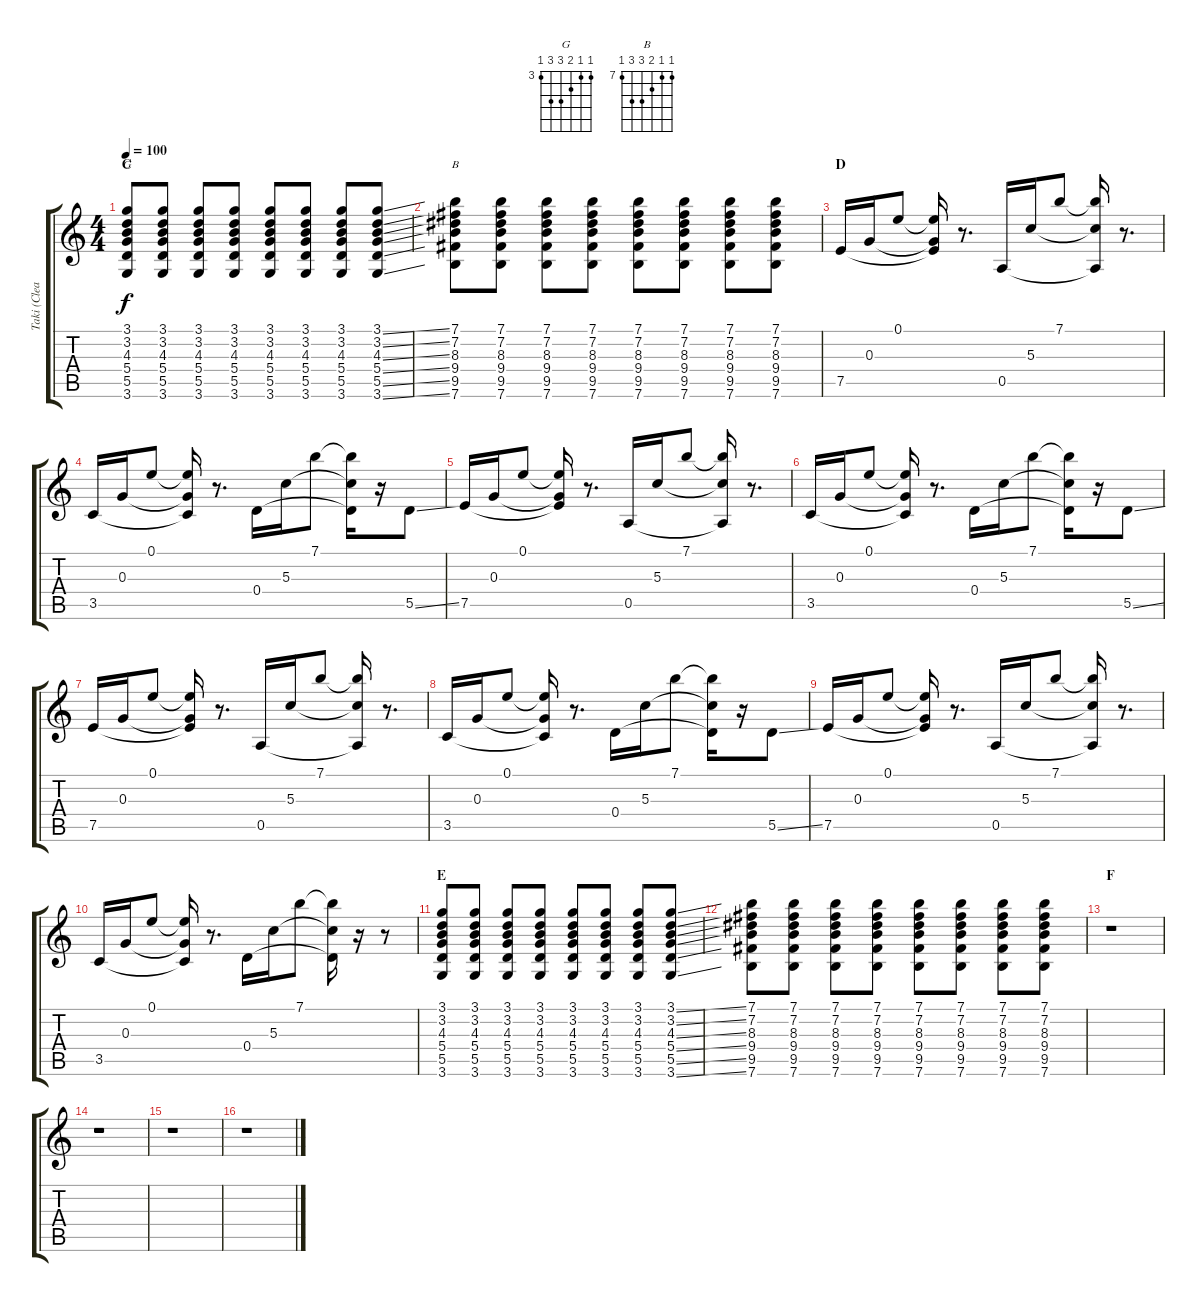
\track ("Taki (Clean)" "Taki (Clea") {instrument electricguitarjazz}
\staff {score tabs}
\tuning (E4 B3 G3 D3 A2 E2) {hide}
\chord ("G" 3 3 4 5 5 3) {firstfret 3}
\chord ("B" 7 7 8 9 9 7) {firstfret 7}
\ts (4 4)
\section ("" "C")
\tempo 100
\clef g2
\ks c
(3.1 3.2 4.3 5.4 5.5 3.6).8{ch "G" dy f} (3.1 3.2 4.3 5.4 5.5 3.6).8 (3.1 3.2 4.3 5.4 5.5 3.6).8 (3.1 3.2 4.3 5.4 5.5 3.6).8 (3.1 3.2 4.3 5.4 5.5 3.6).8 (3.1 3.2 4.3 5.4 5.5 3.6).8 (3.1 3.2 4.3 5.4 5.5 3.6).8 (3.1{ss} 3.2{ss} 4.3{ss} 5.4{ss} 5.5{ss} 3.6{ss}).8 |
(7.1 7.2 8.3 9.4 9.5 7.6).8{ch "B"} (7.1 7.2 8.3 9.4 9.5 7.6).8 (7.1 7.2 8.3 9.4 9.5 7.6).8 (7.1 7.2 8.3 9.4 9.5 7.6).8 (7.1 7.2 8.3 9.4 9.5 7.6).8 (7.1 7.2 8.3 9.4 9.5 7.6).8 (7.1 7.2 8.3 9.4 9.5 7.6).8 (7.1 7.2 8.3 9.4 9.5 7.6).8 |
\section ("" "D")
7.5.16 0.3.16 0.1.8 (0.1{t} 0.3{t} 7.5{t}).16 r.8{d} 0.5.16 5.3.16 7.1.8 (7.1{t} 5.3{t} 0.5{t}).16 r.8{d} |
3.5.16 0.3.16 0.1.8 (0.1{t} 0.3{t} 3.5{t}).16 r.8{d} 0.4.16 5.3.16 7.1.8 (7.1{t} 5.3{t} 0.4{t}).16 r.16 5.5{ss}.8 |
7.5.16 0.3.16 0.1.8 (0.1{t} 0.3{t} 7.5{t}).16 r.8{d} 0.5.16 5.3.16 7.1.8 (7.1{t} 5.3{t} 0.5{t}).16 r.8{d} |
3.5.16 0.3.16 0.1.8 (0.1{t} 0.3{t} 3.5{t}).16 r.8{d} 0.4.16 5.3.16 7.1.8 (7.1{t} 5.3{t} 0.4{t}).16 r.16 5.5{ss}.8 |
7.5.16 0.3.16 0.1.8 (0.1{t} 0.3{t} 7.5{t}).16 r.8{d} 0.5.16 5.3.16 7.1.8 (7.1{t} 5.3{t} 0.5{t}).16 r.8{d} |
3.5.16 0.3.16 0.1.8 (0.1{t} 0.3{t} 3.5{t}).16 r.8{d} 0.4.16 5.3.16 7.1.8 (7.1{t} 5.3{t} 0.4{t}).16 r.16 5.5{ss}.8 |
7.5.16 0.3.16 0.1.8 (0.1{t} 0.3{t} 7.5{t}).16 r.8{d} 0.5.16 5.3.16 7.1.8 (7.1{t} 5.3{t} 0.5{t}).16 r.8{d} |
3.5.16 0.3.16 0.1.8 (0.1{t} 0.3{t} 3.5{t}).16 r.8{d} 0.4.16 5.3.16 7.1.8 (7.1{t} 5.3{t} 0.4{t}).16 r.16 r.8 |
\section ("" "E")
(3.1 3.2 4.3 5.4 5.5 3.6).8 (3.1 3.2 4.3 5.4 5.5 3.6).8 (3.1 3.2 4.3 5.4 5.5 3.6).8 (3.1 3.2 4.3 5.4 5.5 3.6).8 (3.1 3.2 4.3 5.4 5.5 3.6).8 (3.1 3.2 4.3 5.4 5.5 3.6).8 (3.1 3.2 4.3 5.4 5.5 3.6).8 (3.1{ss} 3.2{ss} 4.3{ss} 5.4{ss} 5.5{ss} 3.6{ss}).8 |
(7.1 7.2 8.3 9.4 9.5 7.6).8 (7.1 7.2 8.3 9.4 9.5 7.6).8 (7.1 7.2 8.3 9.4 9.5 7.6).8 (7.1 7.2 8.3 9.4 9.5 7.6).8 (7.1 7.2 8.3 9.4 9.5 7.6).8 (7.1 7.2 8.3 9.4 9.5 7.6).8 (7.1 7.2 8.3 9.4 9.5 7.6).8 (7.1 7.2 8.3 9.4 9.5 7.6).8 |
\section ("" "F")
r.1 |
r.1 |
r.1 |
r.1
